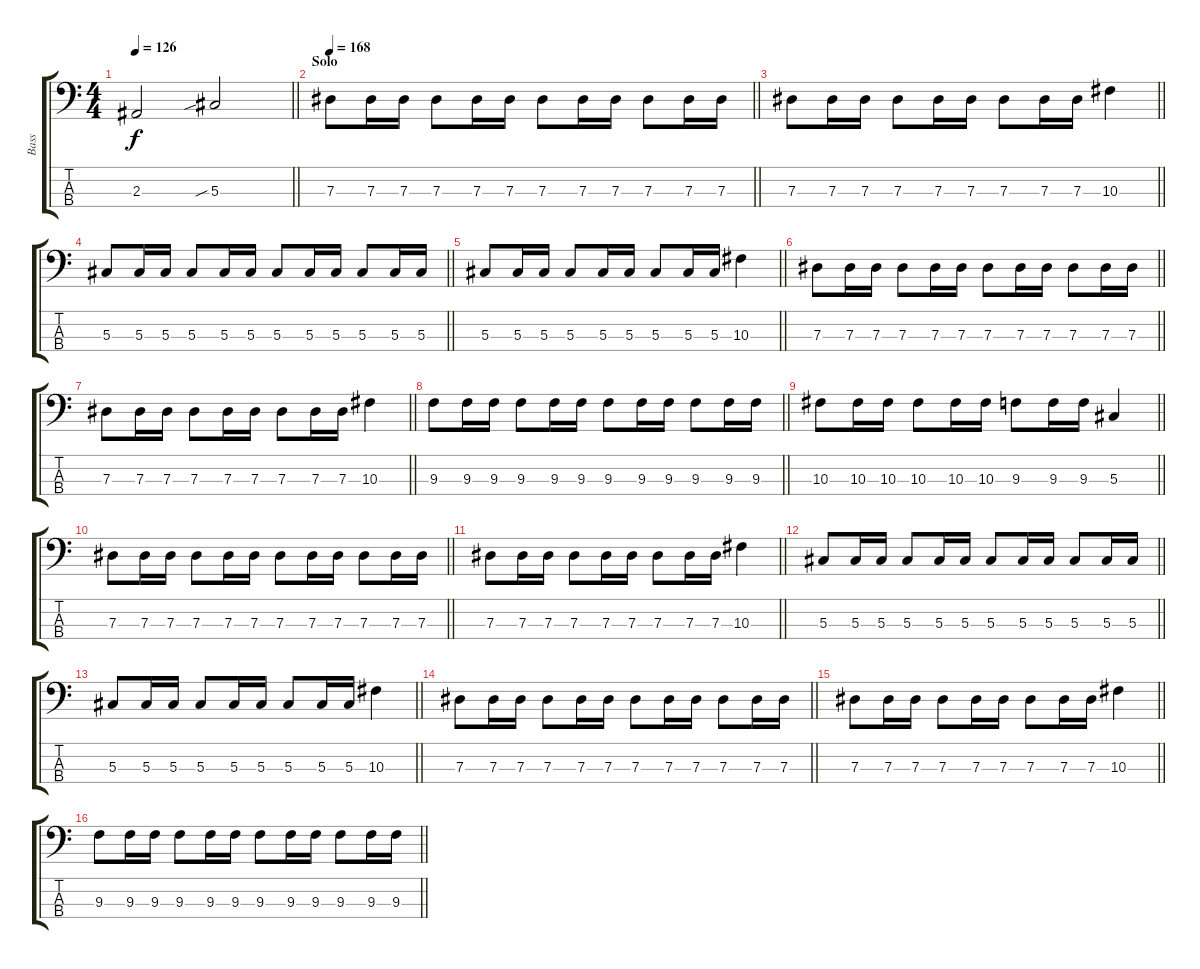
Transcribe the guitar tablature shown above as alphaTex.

\track ("Bass" "Bass") {instrument electricbassfinger}
\staff {score tabs}
\tuning (Gb2 Db2 Ab1 Eb1) {hide}
\ts (4 4)
\tempo 126
\clef f4
\barLineRight lightlight
\ks c
2.3{t}.2{dy f} 5.3{sib}.2 |
\section ("" "Solo")
\tempo 168
\barLineRight lightlight
7.3.8 7.3.16 7.3.16 7.3.8 7.3.16 7.3.16 7.3.8 7.3.16 7.3.16 7.3.8 7.3.16 7.3.16 |
\barLineRight lightlight
7.3.8 7.3.16 7.3.16 7.3.8 7.3.16 7.3.16 7.3.8 7.3.16 7.3.16 10.3.4 |
\barLineRight lightlight
5.3.8 5.3.16 5.3.16 5.3.8 5.3.16 5.3.16 5.3.8 5.3.16 5.3.16 5.3.8 5.3.16 5.3.16 |
\barLineRight lightlight
5.3.8 5.3.16 5.3.16 5.3.8 5.3.16 5.3.16 5.3.8 5.3.16 5.3.16 10.3.4 |
\barLineRight lightlight
7.3.8 7.3.16 7.3.16 7.3.8 7.3.16 7.3.16 7.3.8 7.3.16 7.3.16 7.3.8 7.3.16 7.3.16 |
\barLineRight lightlight
7.3.8 7.3.16 7.3.16 7.3.8 7.3.16 7.3.16 7.3.8 7.3.16 7.3.16 10.3.4 |
\barLineRight lightlight
9.3.8 9.3.16 9.3.16 9.3.8 9.3.16 9.3.16 9.3.8 9.3.16 9.3.16 9.3.8 9.3.16 9.3.16 |
\barLineRight lightlight
10.3.8 10.3.16 10.3.16 10.3.8 10.3.16 10.3.16 9.3.8 9.3.16 9.3.16 5.3.4 |
\barLineRight lightlight
7.3.8 7.3.16 7.3.16 7.3.8 7.3.16 7.3.16 7.3.8 7.3.16 7.3.16 7.3.8 7.3.16 7.3.16 |
\barLineRight lightlight
7.3.8 7.3.16 7.3.16 7.3.8 7.3.16 7.3.16 7.3.8 7.3.16 7.3.16 10.3.4 |
\barLineRight lightlight
5.3.8 5.3.16 5.3.16 5.3.8 5.3.16 5.3.16 5.3.8 5.3.16 5.3.16 5.3.8 5.3.16 5.3.16 |
\barLineRight lightlight
5.3.8 5.3.16 5.3.16 5.3.8 5.3.16 5.3.16 5.3.8 5.3.16 5.3.16 10.3.4 |
\barLineRight lightlight
7.3.8 7.3.16 7.3.16 7.3.8 7.3.16 7.3.16 7.3.8 7.3.16 7.3.16 7.3.8 7.3.16 7.3.16 |
\barLineRight lightlight
7.3.8 7.3.16 7.3.16 7.3.8 7.3.16 7.3.16 7.3.8 7.3.16 7.3.16 10.3.4 |
\barLineRight lightlight
9.3.8 9.3.16 9.3.16 9.3.8 9.3.16 9.3.16 9.3.8 9.3.16 9.3.16 9.3.8 9.3.16 9.3.16
